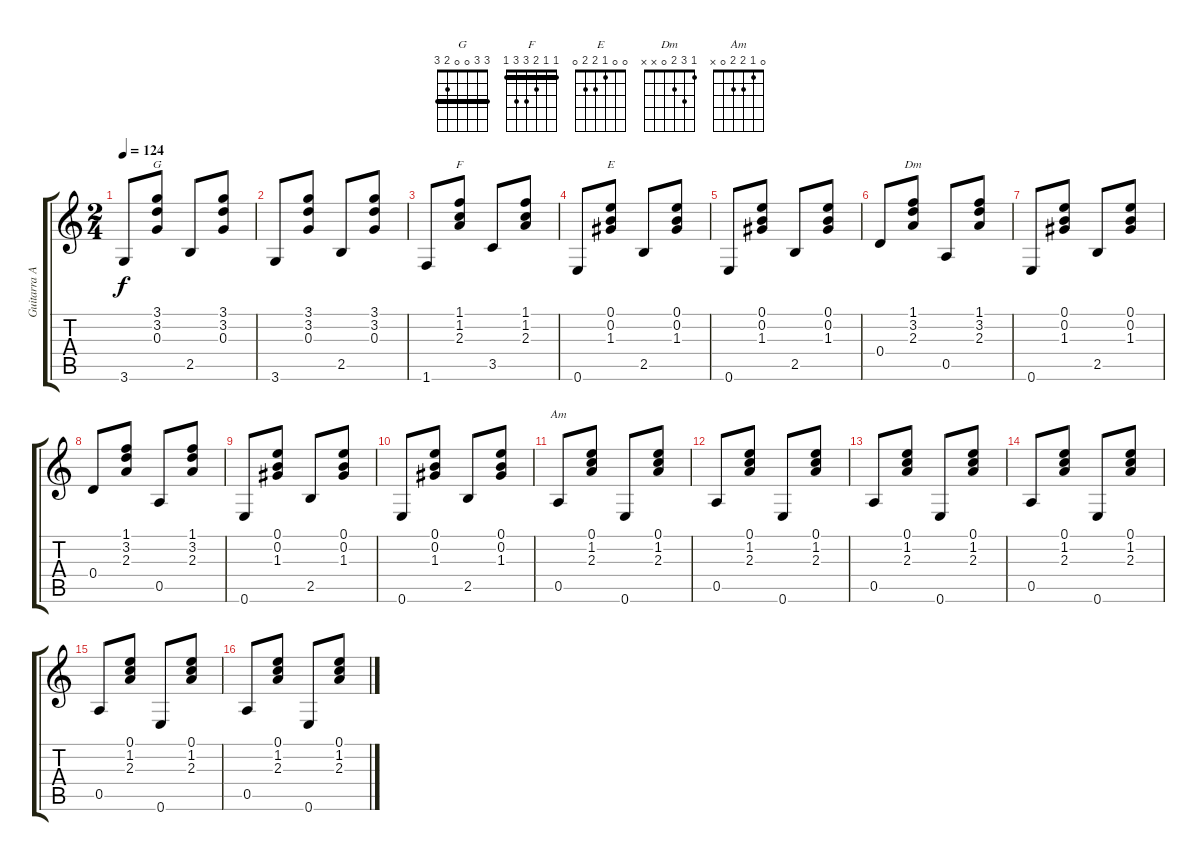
\track ("Guitarra Acompañante" "Guitarra A") {instrument acousticguitarnylon}
\staff {score tabs}
\tuning (E4 B3 G3 D3 A2 E2) {hide}
\chord ("G" 3 3 0 0 2 3) {barre 3}
\chord ("F" 1 1 2 3 3 1) {barre 1}
\chord ("E" 0 0 1 2 2 0)
\chord ("Dm" 1 3 2 0 x x)
\chord ("Am" 0 1 2 2 0 x)
\ts (2 4)
\tempo 124
\clef g2
\ks c
3.6.8{dy f} (3.1 3.2 0.3).8{ch "G"} 2.5.8 (3.1 3.2 0.3).8 |
3.6.8 (3.1 3.2 0.3).8 2.5.8 (3.1 3.2 0.3).8 |
1.6.8 (1.1 1.2 2.3).8{ch "F"} 3.5.8 (1.1 1.2 2.3).8 |
0.6.8 (0.1 0.2 1.3).8{ch "E"} 2.5.8 (0.1 0.2 1.3).8 |
0.6.8 (0.1 0.2 1.3).8 2.5.8 (0.1 0.2 1.3).8 |
0.4.8 (1.1 3.2 2.3).8{ch "Dm"} 0.5.8 (1.1 3.2 2.3).8 |
0.6.8 (0.1 0.2 1.3).8 2.5.8 (0.1 0.2 1.3).8 |
0.4.8 (1.1 3.2 2.3).8 0.5.8 (1.1 3.2 2.3).8 |
0.6.8 (0.1 0.2 1.3).8 2.5.8 (0.1 0.2 1.3).8 |
0.6.8 (0.1 0.2 1.3).8 2.5.8 (0.1 0.2 1.3).8 |
0.5.8{ch "Am"} (0.1 1.2 2.3).8 0.6.8 (0.1 1.2 2.3).8 |
0.5.8 (0.1 1.2 2.3).8 0.6.8 (0.1 1.2 2.3).8 |
0.5.8 (0.1 1.2 2.3).8 0.6.8 (0.1 1.2 2.3).8 |
0.5.8 (0.1 1.2 2.3).8 0.6.8 (0.1 1.2 2.3).8 |
0.5.8 (0.1 1.2 2.3).8 0.6.8 (0.1 1.2 2.3).8 |
0.5.8 (0.1 1.2 2.3).8 0.6.8 (0.1 1.2 2.3).8
